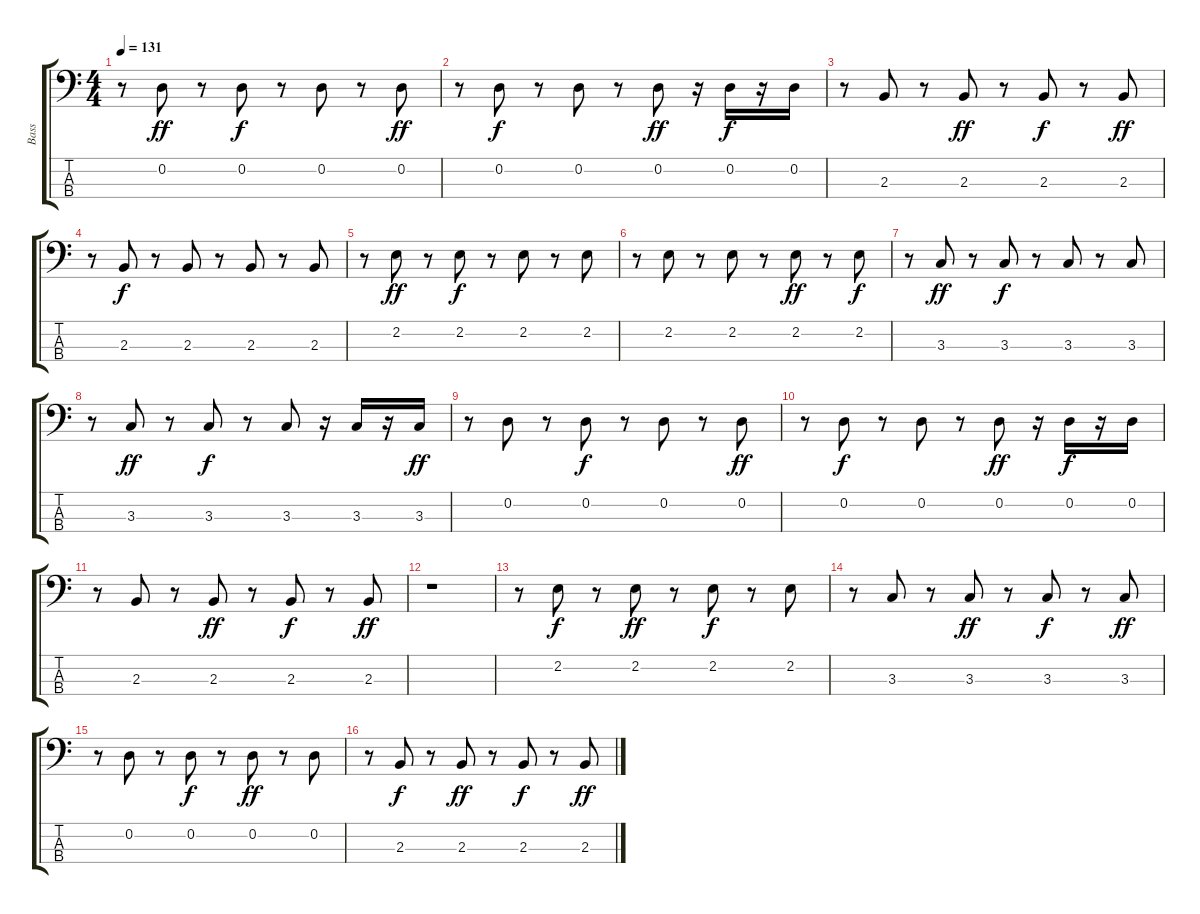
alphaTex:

\track ("Bass" "Bass") {instrument synthbass1}
\staff {score tabs}
\tuning (G2 D2 A1 E1) {hide}
\ts (4 4)
\tempo 131
\clef f4
\ks c
r.8{dy ff} 0.2.8 r.8 0.2.8{dy f} r.8 0.2.8 r.8 0.2.8{dy ff} |
r.8 0.2.8{dy f} r.8 0.2.8 r.8 0.2.8{dy ff} r.16 0.2.16{dy f} r.16 0.2.16 |
r.8 2.3.8 r.8 2.3.8{dy ff} r.8 2.3.8{dy f} r.8 2.3.8{dy ff} |
r.8 2.3.8{dy f} r.8 2.3.8 r.8 2.3.8 r.8 2.3.8 |
r.8 2.2.8{dy ff} r.8 2.2.8{dy f} r.8 2.2.8 r.8 2.2.8 |
r.8 2.2.8 r.8 2.2.8 r.8 2.2.8{dy ff} r.8 2.2.8{dy f} |
r.8 3.3.8{dy ff} r.8 3.3.8{dy f} r.8 3.3.8 r.8 3.3.8 |
r.8 3.3.8{dy ff} r.8 3.3.8{dy f} r.8 3.3.8 r.16 3.3.16 r.16 3.3.16{dy ff} |
r.8 0.2.8 r.8 0.2.8{dy f} r.8 0.2.8 r.8 0.2.8{dy ff} |
r.8 0.2.8{dy f} r.8 0.2.8 r.8 0.2.8{dy ff} r.16 0.2.16{dy f} r.16 0.2.16 |
r.8 2.3.8 r.8 2.3.8{dy ff} r.8 2.3.8{dy f} r.8 2.3.8{dy ff} |
r.1 |
r.8 2.2.8{dy f} r.8 2.2.8{dy ff} r.8 2.2.8{dy f} r.8 2.2.8 |
r.8 3.3.8 r.8 3.3.8{dy ff} r.8 3.3.8{dy f} r.8 3.3.8{dy ff} |
r.8 0.2.8 r.8 0.2.8{dy f} r.8 0.2.8{dy ff} r.8 0.2.8 |
r.8 2.3.8{dy f} r.8 2.3.8{dy ff} r.8 2.3.8{dy f} r.8 2.3.8{dy ff}
